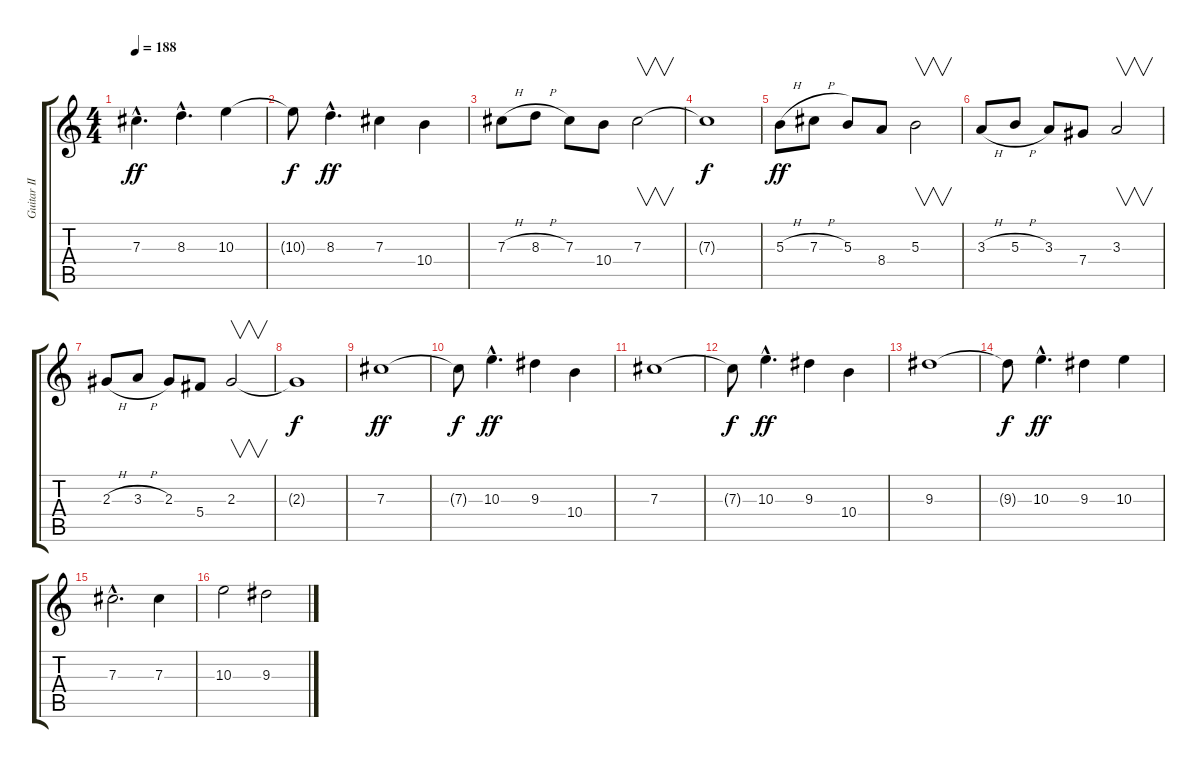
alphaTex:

\track ("Guitar II" "Guitar II") {instrument overdrivenguitar}
\staff {score tabs}
\tuning (Eb4 Bb3 Gb3 Db3 Ab2 Eb2) {hide}
\ts (4 4)
\tempo 188
\clef g2
\ks c
7.3{hac}.4{d dy ff} 8.3{hac}.4{d} 10.3.4 |
10.3{t}.8{dy f} 8.3{hac}.4{d dy ff} 7.3.4 10.4.4 |
7.3{h}.8 8.3{h}.8 7.3.8 10.4.8 7.3.2{v} |
7.3{t}.1{dy f} |
5.3{h}.8{dy ff} 7.3{h}.8 5.3.8 8.4.8 5.3.2{v} |
3.3{h}.8 5.3{h}.8 3.3.8 7.4.8 3.3.2{v} |
2.3{h}.8 3.3{h}.8 2.3.8 5.4.8 2.3.2{v} |
2.3{t}.1{dy f} |
7.3.1{dy ff} |
7.3{t}.8{dy f} 10.3{hac}.4{d dy ff} 9.3.4 10.4.4 |
7.3.1 |
7.3{t}.8{dy f} 10.3{hac}.4{d dy ff} 9.3.4 10.4.4 |
9.3.1 |
9.3{t}.8{dy f} 10.3{hac}.4{d dy ff} 9.3.4 10.3.4 |
7.3{hac}.2{d} 7.3.4 |
10.3.2 9.3.2
